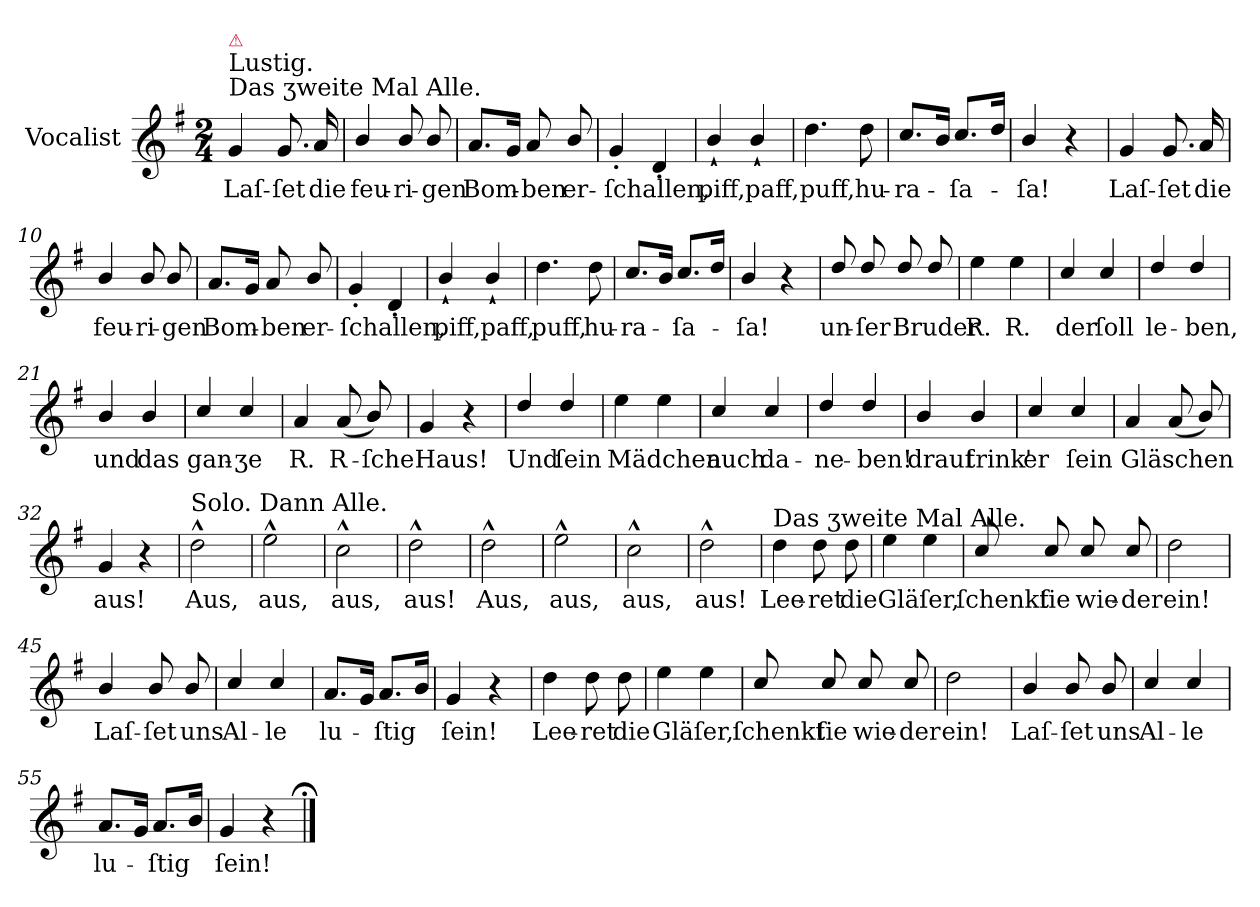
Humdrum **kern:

**kern	**text
*part1	*part1
*staff1	*staff1
*I"Vocalist	*
*clefG2	*
*k[f#]	*
*G:	*
*M2/4	*
=1	=1
!LO:TX:a:t=Das ʒweite Mal Alle.	!
!LO:TX:a:t=Lustig.	!
!LO:TX:a:color=crimson:t=⚠	!
4g	Laſ-
8.g	-ſet
16a	die
=2	=2
4b/	feu-
8b/	-ri-
8b/	-gen
=3	=3
8.aL	Bom-
16gJk	.
8a	-ben
8b/	er-
=4	=4
4g'	-ſchallen,
4d'	.
=5	=5
4b`/	piff,
4b`/	paff,
=6	=6
4.dd	puff,
8dd	hu-
=7	=7
8.cc/L	-ra-
16bJk	.
8.cc/L	-ſa-
16ddJk	.
=8	=8
4b/	-ſa!
4r	.
=9	=9
4g	Laſ-
8.g	-ſet
16a	die
=10	=10
4b/	feu-
8b/	-ri-
8b/	-gen
=11	=11
8.aL	Bom-
16gJk	.
8a	-ben
8b/	er-
=12	=12
4g'	-ſchallen,
4d'	.
=13	=13
4b`/	piff,
4b`/	paff,
=14	=14
4.dd	puff,
8dd	hu-
=15	=15
8.cc/L	-ra-
16bJk	.
8.cc/L	-ſa-
16ddJk	.
=16	=16
4b/	-ſa!
4r	.
=17	=17
8dd/	un-
8dd/	-ſer
8dd/	Bruder
8dd/	.
=18	=18
4ee	R.
4ee	R.
=19	=19
4cc/	der
4cc/	ſoll
=20	=20
4dd/	le-
4dd/	-ben,
=21	=21
4b/	und
4b/	das
=22	=22
4cc/	gan-
4cc/	-ʒe
=23	=23
4a	R.
(>8a/	R-
8b/)	-ſche
=24	=24
4g	Haus!
4r	.
=25	=25
4dd/	Und
4dd/	ſein
=26	=26
4ee	Mädchen
4ee	.
=27	=27
4cc/	auch
4cc/	da-
=28	=28
4dd/	-ne-
4dd/	-ben!
=29	=29
4b/	drauf
4b/	trink'
=30	=30
4cc/	er
4cc/	ſein
=31	=31
4a	Gläschen
(>8a	.
8b/)	.
=32	=32
4g	aus!
4r	.
=33	=33
!LO:TX:a:t=Solo. Dann Alle.	!
2dd^^	Aus,
=34	=34
2ee^^	aus,
=35	=35
2cc^^	aus,
=36	=36
2dd^^	aus!
=37	=37
2dd^^	Aus,
=38	=38
2ee^^	aus,
=39	=39
2cc^^	aus,
=40	=40
2dd^^	aus!
=41	=41
!LO:TX:a:t=Das ʒweite Mal Alle.	!
4dd	Lee-
8dd	-ret
8dd	die
=42	=42
4ee	Gläſer,
4ee	.
=43	=43
8cc/	ſchenkt
8cc/	ſie
8cc/	wie-
8cc/	-der
=44	=44
2dd	ein!
=45	=45
4b/	Laſ-
8b/	-ſet
8b/	uns
=46	=46
4cc/	Al-
4cc/	-le
=47	=47
8.aL	lu-
16gJk	.
8.aL	-ſtig
16bJk	.
=48	=48
4g	ſein!
4r	.
=49	=49
4dd	Lee-
8dd	-ret
8dd	die
=50	=50
4ee	Gläſer,
4ee	.
=51	=51
8cc/	ſchenkt
8cc/	ſie
8cc/	wie-
8cc/	-der
=52	=52
2dd	ein!
=53	=53
4b/	Laſ-
8b/	-ſet
8b/	uns
=54	=54
4cc/	Al-
4cc/	-le
=55	=55
8.aL	lu-
16gJk	.
8.aL	-ſtig
16bJk	.
=56	=56
4g	ſein!
4r	.
==;	==;
*-	*-
